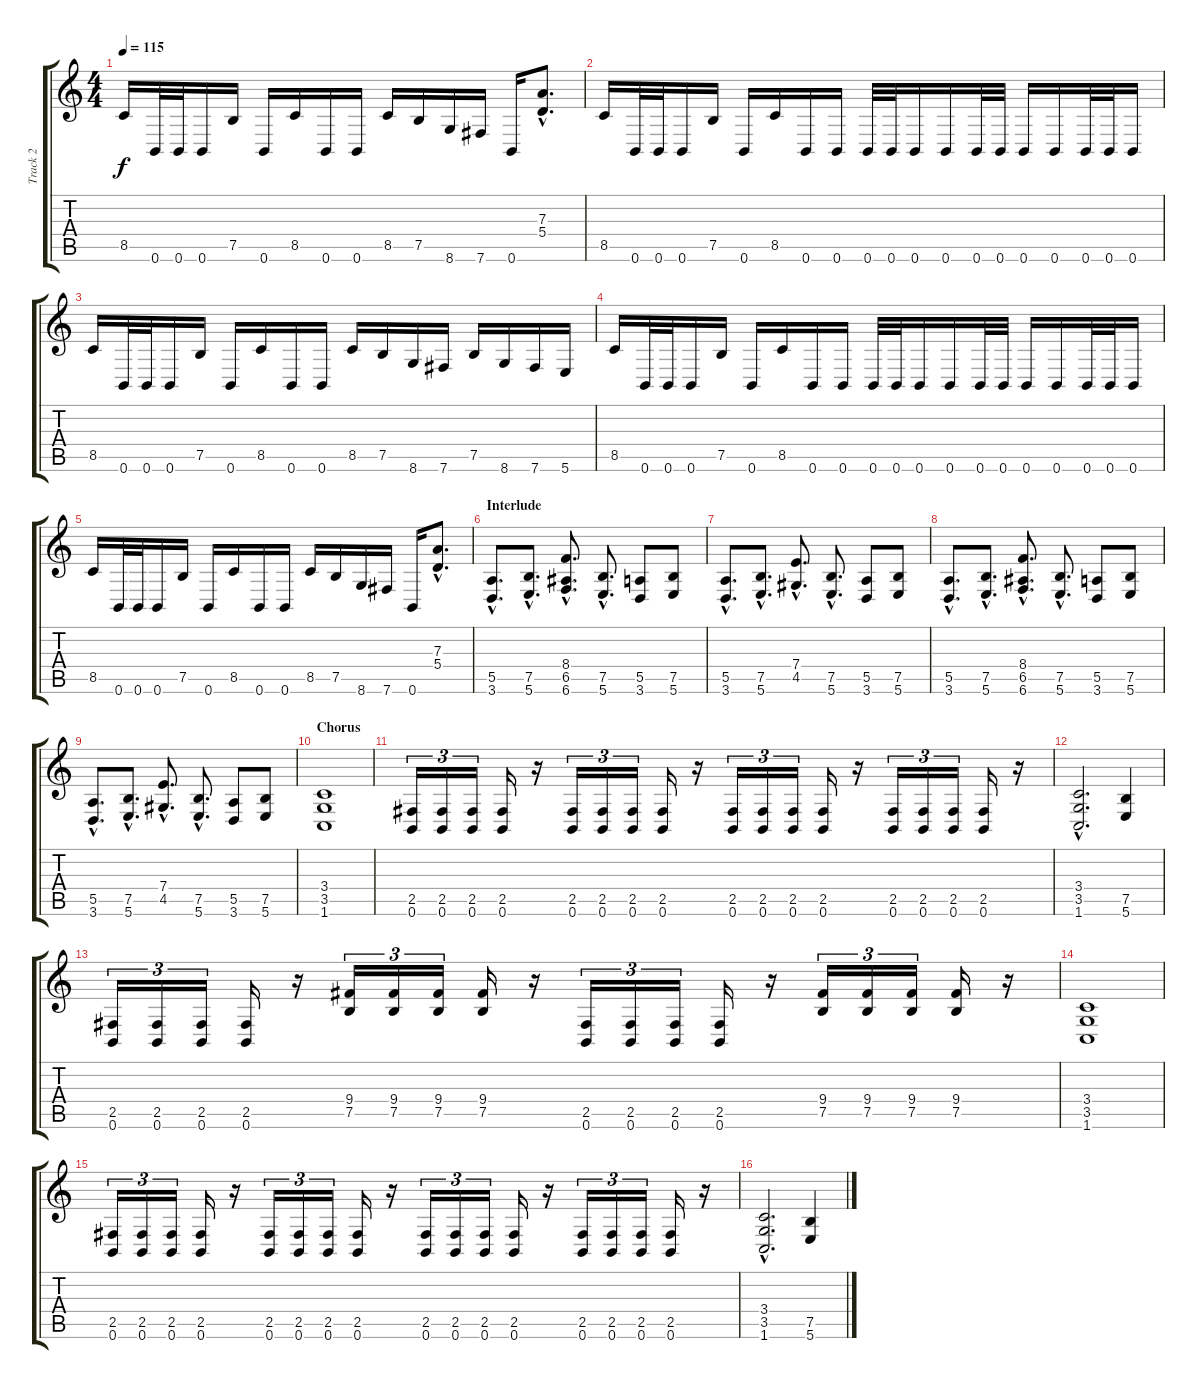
\track ("Track 2" "Track 2") {instrument distortionguitar}
\staff {score tabs}
\tuning (B3 Gb3 D3 A2 E2 B1) {hide}
\ts (4 4)
\tempo 115
\clef g2
\ks c
8.5.16{dy f} 0.6.32 0.6.32 0.6.16 7.5.16 0.6.16 8.5.16 0.6.16 0.6.16 8.5.16 7.5.16 8.6.16 7.6.16 0.6.16 (7.3{hac} 5.4{hac}).8{d} |
8.5.16 0.6.32 0.6.32 0.6.16 7.5.16 0.6.16 8.5.16 0.6.16 0.6.16 0.6.32 0.6.32 0.6.16 0.6.16 0.6.32 0.6.32 0.6.16 0.6.16 0.6.32 0.6.32 0.6.16 |
8.5.16 0.6.32 0.6.32 0.6.16 7.5.16 0.6.16 8.5.16 0.6.16 0.6.16 8.5.16 7.5.16 8.6.16 7.6.16 7.5.16 8.6.16 7.6.16 5.6.16 |
8.5.16 0.6.32 0.6.32 0.6.16 7.5.16 0.6.16 8.5.16 0.6.16 0.6.16 0.6.32 0.6.32 0.6.16 0.6.16 0.6.32 0.6.32 0.6.16 0.6.16 0.6.32 0.6.32 0.6.16 |
8.5.16 0.6.32 0.6.32 0.6.16 7.5.16 0.6.16 8.5.16 0.6.16 0.6.16 8.5.16 7.5.16 8.6.16 7.6.16 0.6.16 (7.3{hac} 5.4{hac}).8{d} |
\section ("" "Interlude")
(5.5{hac} 3.6{hac}).8{d} (7.5{hac} 5.6{hac}).8{d} (8.4{hac} 6.5{hac} 6.6{hac}).8{d} (7.5{hac} 5.6{hac}).8{d} (5.5 3.6).8 (7.5 5.6).8 |
(5.5{hac} 3.6{hac}).8{d} (7.5{hac} 5.6{hac}).8{d} (7.4{hac} 4.5{hac}).8{d} (7.5{hac} 5.6{hac}).8{d} (5.5 3.6).8 (7.5 5.6).8 |
(5.5{hac} 3.6{hac}).8{d} (7.5{hac} 5.6{hac}).8{d} (8.4{hac} 6.5{hac} 6.6{hac}).8{d} (7.5{hac} 5.6{hac}).8{d} (5.5 3.6).8 (7.5 5.6).8 |
(5.5{hac} 3.6{hac}).8{d} (7.5{hac} 5.6{hac}).8{d} (7.4{hac} 4.5{hac}).8{d} (7.5{hac} 5.6{hac}).8{d} (5.5 3.6).8 (7.5 5.6).8 |
\section ("" "Chorus")
(3.4 3.5 1.6).1 |
(2.5 0.6).16{tu (3 2)} (2.5 0.6).16{tu (3 2)} (2.5 0.6).16{tu (3 2)} (2.5 0.6).16 r.16 (2.5 0.6).16{tu (3 2)} (2.5 0.6).16{tu (3 2)} (2.5 0.6).16{tu (3 2)} (2.5 0.6).16 r.16 (2.5 0.6).16{tu (3 2)} (2.5 0.6).16{tu (3 2)} (2.5 0.6).16{tu (3 2)} (2.5 0.6).16 r.16 (2.5 0.6).16{tu (3 2)} (2.5 0.6).16{tu (3 2)} (2.5 0.6).16{tu (3 2)} (2.5 0.6).16 r.16 |
(3.4{hac} 3.5{hac} 1.6{hac}).2{d} (7.5 5.6).4 |
(2.5 0.6).16{tu (3 2)} (2.5 0.6).16{tu (3 2)} (2.5 0.6).16{tu (3 2)} (2.5 0.6).16 r.16 (9.4 7.5).16{tu (3 2)} (9.4 7.5).16{tu (3 2)} (9.4 7.5).16{tu (3 2)} (9.4 7.5).16 r.16 (2.5 0.6).16{tu (3 2)} (2.5 0.6).16{tu (3 2)} (2.5 0.6).16{tu (3 2)} (2.5 0.6).16 r.16 (9.4 7.5).16{tu (3 2)} (9.4 7.5).16{tu (3 2)} (9.4 7.5).16{tu (3 2)} (9.4 7.5).16 r.16 |
(3.4 3.5 1.6).1 |
(2.5 0.6).16{tu (3 2)} (2.5 0.6).16{tu (3 2)} (2.5 0.6).16{tu (3 2)} (2.5 0.6).16 r.16 (2.5 0.6).16{tu (3 2)} (2.5 0.6).16{tu (3 2)} (2.5 0.6).16{tu (3 2)} (2.5 0.6).16 r.16 (2.5 0.6).16{tu (3 2)} (2.5 0.6).16{tu (3 2)} (2.5 0.6).16{tu (3 2)} (2.5 0.6).16 r.16 (2.5 0.6).16{tu (3 2)} (2.5 0.6).16{tu (3 2)} (2.5 0.6).16{tu (3 2)} (2.5 0.6).16 r.16 |
(3.4{hac} 3.5{hac} 1.6{hac}).2{d} (7.5 5.6).4
